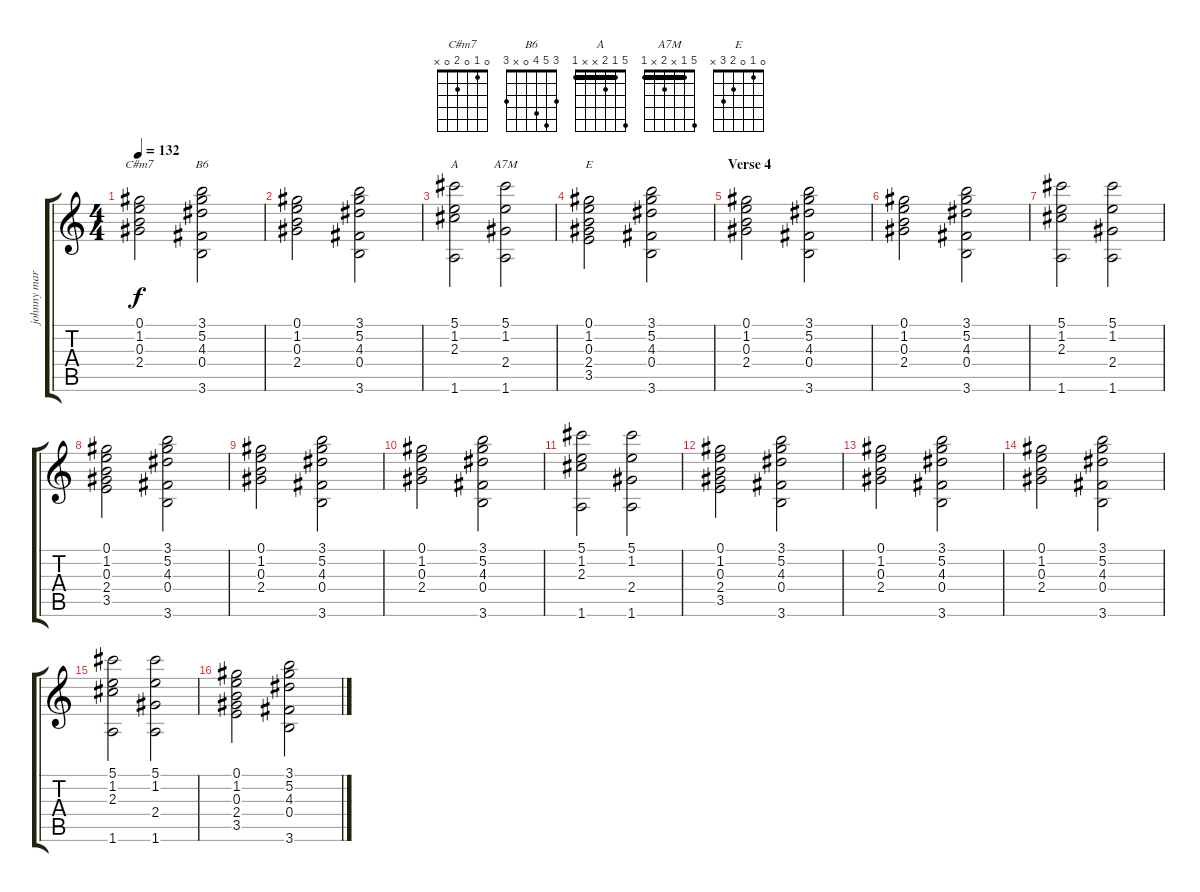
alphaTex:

\track ("johnny marr 2" "johnny mar") {instrument acousticguitarsteel}
\staff {score tabs}
\tuning (Ab4 Eb4 B3 Gb3 Db3 Ab2) {hide}
\chord ("C#m7" 0 1 0 2 0 x)
\chord ("B6" 3 5 4 0 x 3)
\chord ("A" 5 1 2 x x 1) {barre 1}
\chord ("A7M" 5 1 x 2 x 1) {barre 1}
\chord ("E" 0 1 0 2 3 x)
\ts (4 4)
\tempo 132
\clef g2
\ks c
(0.1 1.2 0.3 2.4).2{ch "C#m7" dy f} (3.1 5.2 4.3 0.4 3.6).2{ch "B6"} |
(0.1 1.2 0.3 2.4).2 (3.1 5.2 4.3 0.4 3.6).2 |
(5.1 1.2 2.3 1.6).2{ch "A"} (5.1 1.2 2.4 1.6).2{ch "A7M"} |
(0.1 1.2 0.3 2.4 3.5).2{ch "E"} (3.1 5.2 4.3 0.4 3.6).2 |
\section ("" "Verse 4")
(0.1 1.2 0.3 2.4).2 (3.1 5.2 4.3 0.4 3.6).2 |
(0.1 1.2 0.3 2.4).2 (3.1 5.2 4.3 0.4 3.6).2 |
(5.1 1.2 2.3 1.6).2 (5.1 1.2 2.4 1.6).2 |
(0.1 1.2 0.3 2.4 3.5).2 (3.1 5.2 4.3 0.4 3.6).2 |
(0.1 1.2 0.3 2.4).2 (3.1 5.2 4.3 0.4 3.6).2 |
(0.1 1.2 0.3 2.4).2 (3.1 5.2 4.3 0.4 3.6).2 |
(5.1 1.2 2.3 1.6).2 (5.1 1.2 2.4 1.6).2 |
(0.1 1.2 0.3 2.4 3.5).2 (3.1 5.2 4.3 0.4 3.6).2 |
(0.1 1.2 0.3 2.4).2 (3.1 5.2 4.3 0.4 3.6).2 |
(0.1 1.2 0.3 2.4).2 (3.1 5.2 4.3 0.4 3.6).2 |
(5.1 1.2 2.3 1.6).2 (5.1 1.2 2.4 1.6).2 |
(0.1 1.2 0.3 2.4 3.5).2 (3.1 5.2 4.3 0.4 3.6).2
